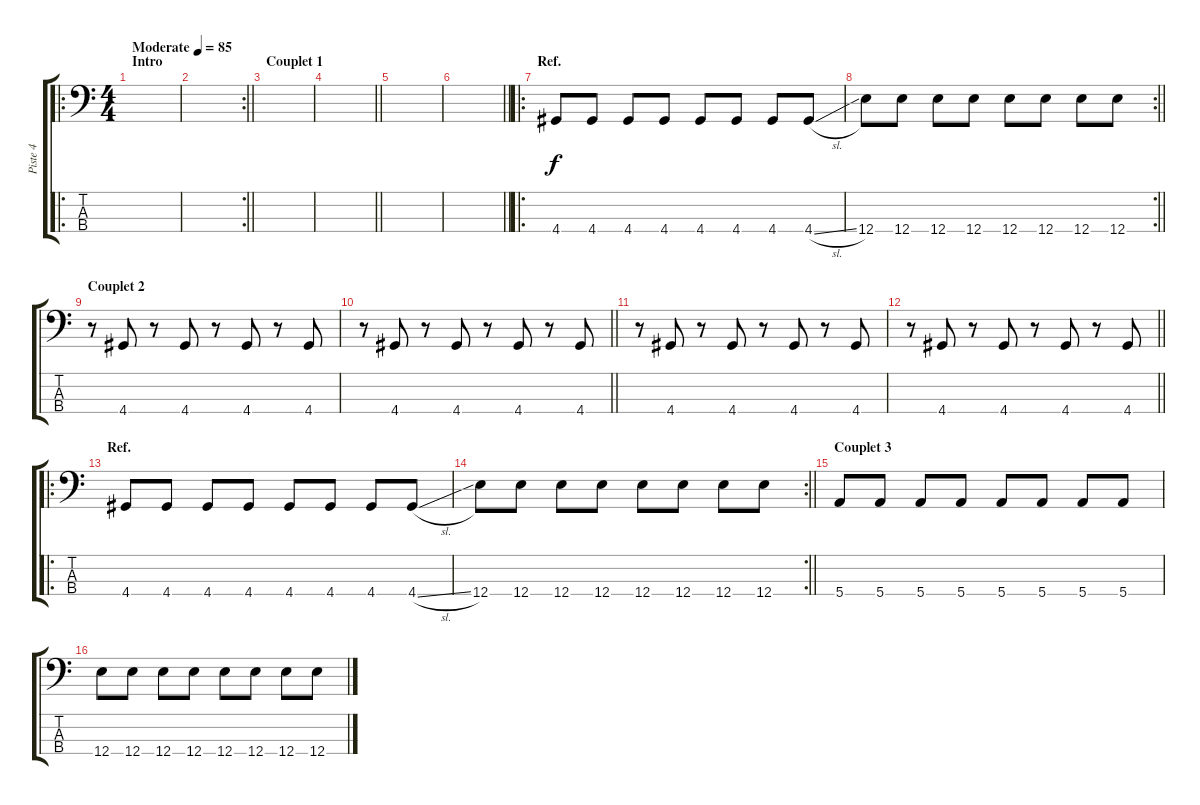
\track ("Piste 4" "Piste 4") {instrument electricbassfinger}
\staff {score tabs}
\tuning (G2 D2 A1 E1) {hide}
\ro
\ts (4 4)
\section ("" "Intro")
\tempo (85 "Moderate")
\clef f4
\ks c
|
\rc 2
\barLineRight lightlight
|
\section ("" "Couplet 1")
|
\barLineRight lightlight
|
|
\barLineRight lightlight
|
\ro
\section ("" "Ref.")
4.4.8 4.4.8 4.4.8 4.4.8 4.4.8 4.4.8 4.4.8 4.4{sl}.8 |
\rc 2
\barLineRight lightlight
12.4.8 12.4.8 12.4.8 12.4.8 12.4.8 12.4.8 12.4.8 12.4.8 |
\section ("" "Couplet 2")
r.8 4.4.8 r.8 4.4.8 r.8 4.4.8 r.8 4.4.8 |
\barLineRight lightlight
r.8 4.4.8 r.8 4.4.8 r.8 4.4.8 r.8 4.4.8 |
r.8 4.4.8 r.8 4.4.8 r.8 4.4.8 r.8 4.4.8 |
\barLineRight lightlight
r.8 4.4.8 r.8 4.4.8 r.8 4.4.8 r.8 4.4.8 |
\ro
\section ("" "Ref.")
4.4.8 4.4.8 4.4.8 4.4.8 4.4.8 4.4.8 4.4.8 4.4{sl}.8 |
\rc 2
\barLineRight lightlight
12.4.8 12.4.8 12.4.8 12.4.8 12.4.8 12.4.8 12.4.8 12.4.8 |
\section ("" "Couplet 3")
5.4.8 5.4.8 5.4.8 5.4.8 5.4.8 5.4.8 5.4.8 5.4.8 |
12.4.8 12.4.8 12.4.8 12.4.8 12.4.8 12.4.8 12.4.8 12.4.8
